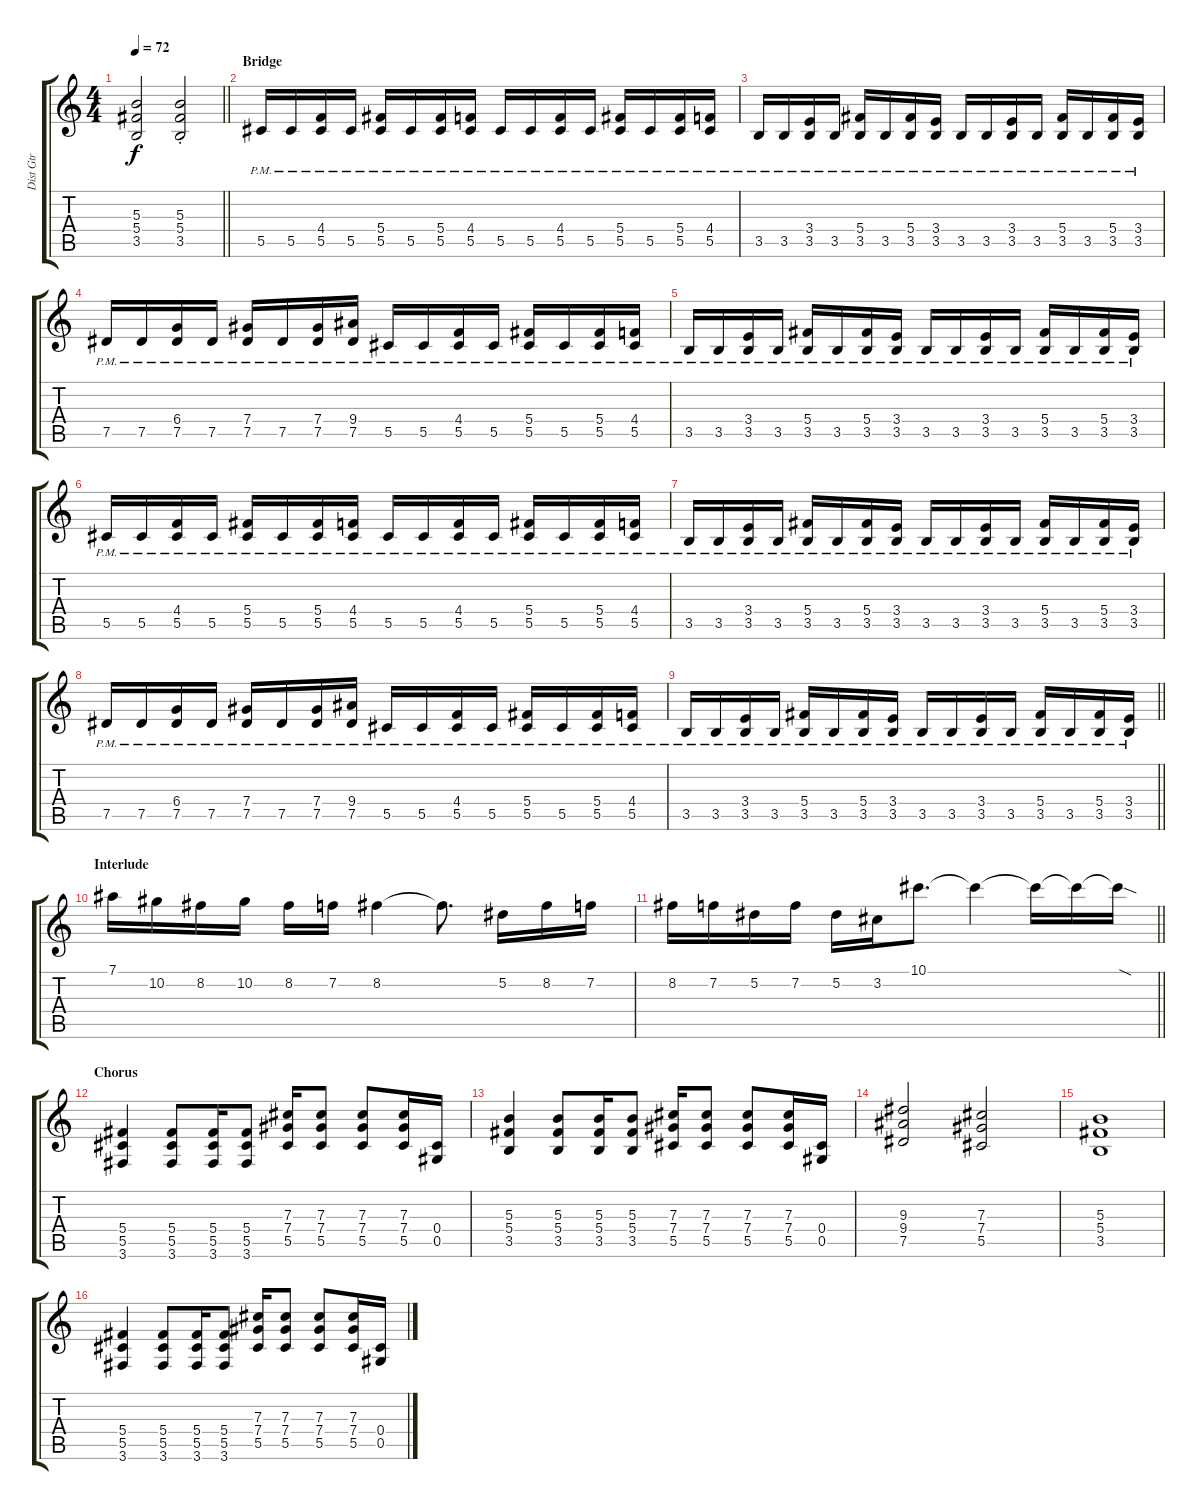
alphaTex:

\track ("Dist Gtr" "Dist Gtr") {instrument overdrivenguitar}
\staff {score tabs}
\tuning (Eb4 Bb3 Gb3 Db3 Ab2 Eb2) {hide}
\ts (4 4)
\tempo 72
\clef g2
\barLineRight lightlight
\ks c
(5.3 5.4 3.5).2{dy f} (5.3{st} 5.4{st} 3.5{st}).2 |
\section ("" "Bridge")
5.5{pm}.16 5.5{pm}.16 (4.4 5.5{pm}).16 5.5{pm}.16 (5.4 5.5{pm}).16 5.5{pm}.16 (5.4 5.5{pm}).16 (4.4 5.5{pm}).16 5.5{pm}.16 5.5{pm}.16 (4.4 5.5{pm}).16 5.5{pm}.16 (5.4 5.5{pm}).16 5.5{pm}.16 (5.4 5.5{pm}).16 (4.4 5.5{pm}).16 |
3.5{pm}.16 3.5{pm}.16 (3.4 3.5{pm}).16 3.5{pm}.16 (5.4 3.5{pm}).16 3.5{pm}.16 (5.4 3.5{pm}).16 (3.4 3.5{pm}).16 3.5{pm}.16 3.5{pm}.16 (3.4 3.5{pm}).16 3.5{pm}.16 (5.4 3.5{pm}).16 3.5{pm}.16 (5.4 3.5{pm}).16 (3.4 3.5{pm}).16 |
7.5{pm}.16 7.5{pm}.16 (6.4 7.5{pm}).16 7.5{pm}.16 (7.4 7.5{pm}).16 7.5{pm}.16 (7.4 7.5{pm}).16 (9.4 7.5{pm}).16 5.5{pm}.16 5.5{pm}.16 (4.4 5.5{pm}).16 5.5{pm}.16 (5.4 5.5{pm}).16 5.5{pm}.16 (5.4 5.5{pm}).16 (4.4 5.5{pm}).16 |
3.5{pm}.16 3.5{pm}.16 (3.4 3.5{pm}).16 3.5{pm}.16 (5.4 3.5{pm}).16 3.5{pm}.16 (5.4 3.5{pm}).16 (3.4 3.5{pm}).16 3.5{pm}.16 3.5{pm}.16 (3.4 3.5{pm}).16 3.5{pm}.16 (5.4 3.5{pm}).16 3.5{pm}.16 (5.4 3.5{pm}).16 (3.4 3.5{pm}).16 |
5.5{pm}.16 5.5{pm}.16 (4.4 5.5{pm}).16 5.5{pm}.16 (5.4 5.5{pm}).16 5.5{pm}.16 (5.4 5.5{pm}).16 (4.4 5.5{pm}).16 5.5{pm}.16 5.5{pm}.16 (4.4 5.5{pm}).16 5.5{pm}.16 (5.4 5.5{pm}).16 5.5{pm}.16 (5.4 5.5{pm}).16 (4.4 5.5{pm}).16 |
3.5{pm}.16 3.5{pm}.16 (3.4 3.5{pm}).16 3.5{pm}.16 (5.4 3.5{pm}).16 3.5{pm}.16 (5.4 3.5{pm}).16 (3.4 3.5{pm}).16 3.5{pm}.16 3.5{pm}.16 (3.4 3.5{pm}).16 3.5{pm}.16 (5.4 3.5{pm}).16 3.5{pm}.16 (5.4 3.5{pm}).16 (3.4 3.5{pm}).16 |
7.5{pm}.16 7.5{pm}.16 (6.4 7.5{pm}).16 7.5{pm}.16 (7.4 7.5{pm}).16 7.5{pm}.16 (7.4 7.5{pm}).16 (9.4 7.5{pm}).16 5.5{pm}.16 5.5{pm}.16 (4.4 5.5{pm}).16 5.5{pm}.16 (5.4 5.5{pm}).16 5.5{pm}.16 (5.4 5.5{pm}).16 (4.4 5.5{pm}).16 |
\barLineRight lightlight
3.5{pm}.16 3.5{pm}.16 (3.4 3.5{pm}).16 3.5{pm}.16 (5.4 3.5{pm}).16 3.5{pm}.16 (5.4 3.5{pm}).16 (3.4 3.5{pm}).16 3.5{pm}.16 3.5{pm}.16 (3.4 3.5{pm}).16 3.5{pm}.16 (5.4 3.5{pm}).16 3.5{pm}.16 (5.4 3.5{pm}).16 (3.4 3.5{pm}).16 |
\section ("" "Interlude")
7.1.16 10.2.16 8.2.16 10.2.16 8.2.16 7.2.16 8.2.4 8.2{t}.8{d} 5.2.16 8.2.16 7.2.16 |
\barLineRight lightlight
8.2.16 7.2.16 5.2.16 7.2.16 5.2.16 3.2.16 10.1.8{d} 10.1{t}.4 10.1{t}.16 10.1{t}.16 10.1{sod t}.16 |
\section ("" "Chorus")
(5.4 5.5 3.6).4 (5.4 5.5 3.6).8 (5.4 5.5 3.6).16 (5.4 5.5 3.6).8 (7.3 7.4 5.5).16 (7.3 7.4 5.5).8 (7.3 7.4 5.5).8 (7.3 7.4 5.5).16 (0.4 0.5).16 |
(5.3 5.4 3.5).4 (5.3 5.4 3.5).8 (5.3 5.4 3.5).16 (5.3 5.4 3.5).8 (7.3 7.4 5.5).16 (7.3 7.4 5.5).8 (7.3 7.4 5.5).8 (7.3 7.4 5.5).16 (0.4 0.5).16 |
(9.3 9.4 7.5).2 (7.3 7.4 5.5).2 |
(5.3 5.4 3.5).1 |
(5.4 5.5 3.6).4 (5.4 5.5 3.6).8 (5.4 5.5 3.6).16 (5.4 5.5 3.6).8 (7.3 7.4 5.5).16 (7.3 7.4 5.5).8 (7.3 7.4 5.5).8 (7.3 7.4 5.5).16 (0.4 0.5).16
